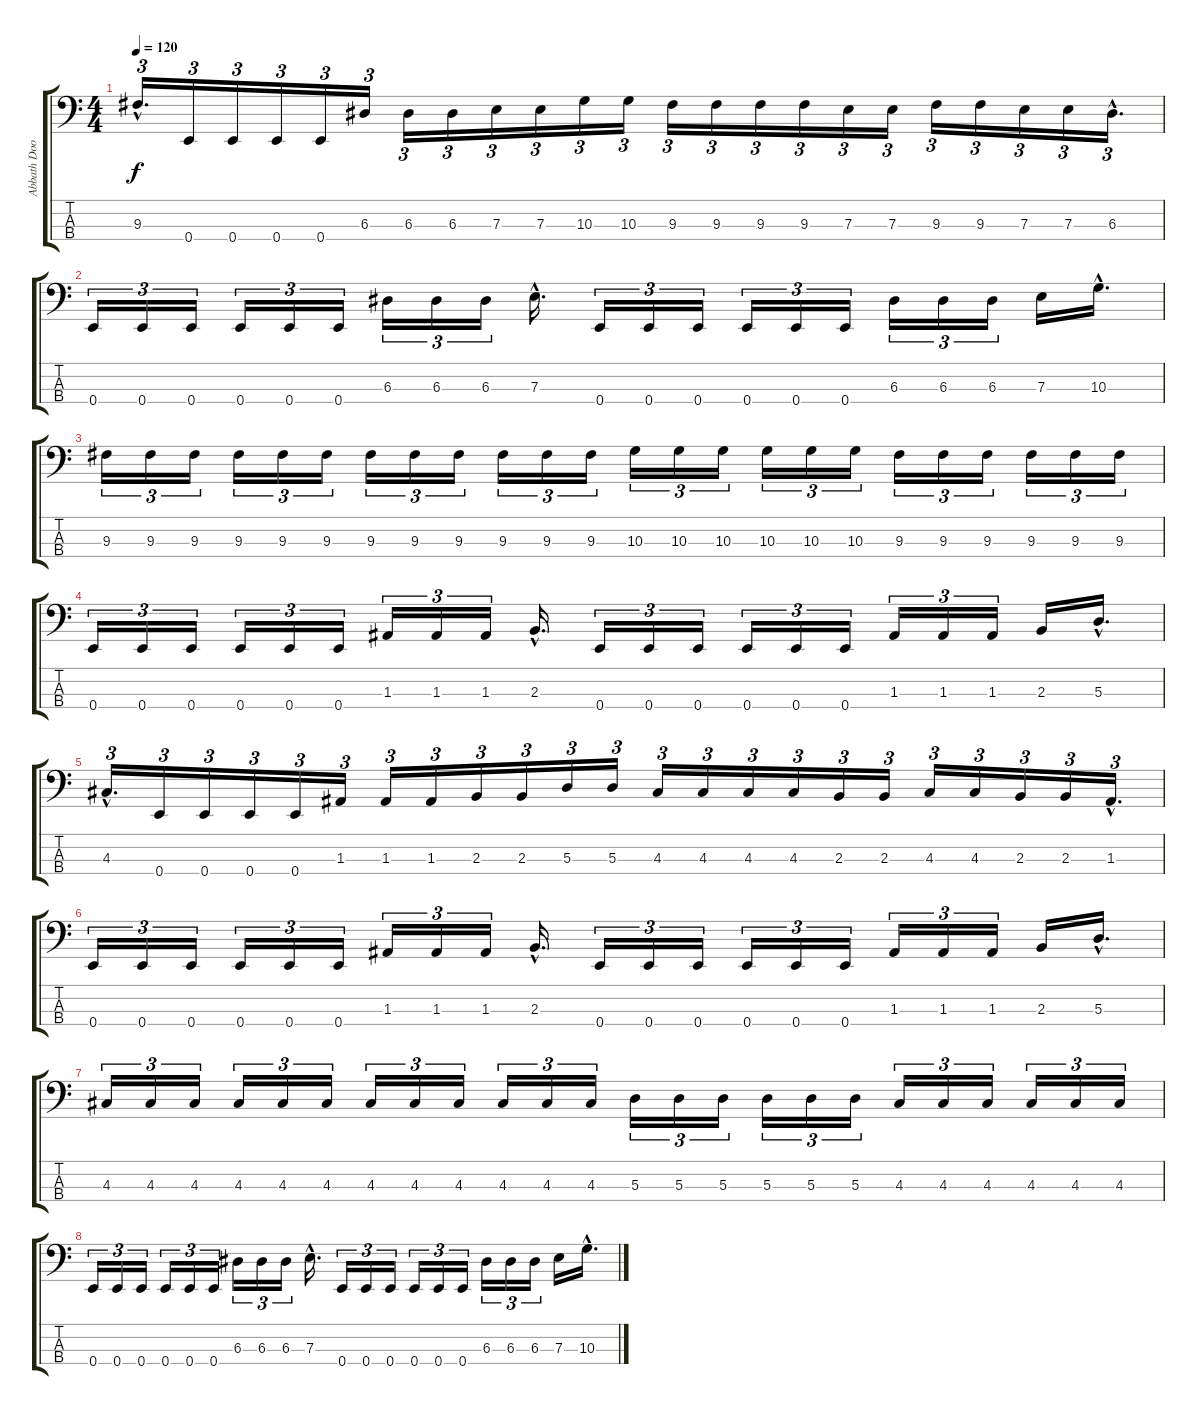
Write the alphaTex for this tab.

\track ("Abbath Doom Occulta" "Abbath Doo") {instrument electricbasspick}
\staff {score tabs}
\tuning (G2 D2 A1 E1) {hide}
\ts (4 4)
\tempo 120
\clef f4
\ks c
9.3{hac}.16{d tu (3 2) dy f} 0.4.16{tu (3 2)} 0.4.16{tu (3 2)} 0.4.16{tu (3 2)} 0.4.16{tu (3 2)} 6.3.16{tu (3 2)} 6.3.16{tu (3 2)} 6.3.16{tu (3 2)} 7.3.16{tu (3 2)} 7.3.16{tu (3 2)} 10.3.16{tu (3 2)} 10.3.16{tu (3 2)} 9.3.16{tu (3 2)} 9.3.16{tu (3 2)} 9.3.16{tu (3 2)} 9.3.16{tu (3 2)} 7.3.16{tu (3 2)} 7.3.16{tu (3 2)} 9.3.16{tu (3 2)} 9.3.16{tu (3 2)} 7.3.16{tu (3 2)} 7.3.16{tu (3 2)} 6.3{hac}.16{d tu (3 2)} |
0.4.16{tu (3 2)} 0.4.16{tu (3 2)} 0.4.16{tu (3 2)} 0.4.16{tu (3 2)} 0.4.16{tu (3 2)} 0.4.16{tu (3 2)} 6.3.16{tu (3 2)} 6.3.16{tu (3 2)} 6.3.16{tu (3 2)} 7.3{hac}.16{d} 0.4.16{tu (3 2)} 0.4.16{tu (3 2)} 0.4.16{tu (3 2)} 0.4.16{tu (3 2)} 0.4.16{tu (3 2)} 0.4.16{tu (3 2)} 6.3.16{tu (3 2)} 6.3.16{tu (3 2)} 6.3.16{tu (3 2)} 7.3.16 10.3{hac}.16{d} |
9.3.16{tu (3 2)} 9.3.16{tu (3 2)} 9.3.16{tu (3 2)} 9.3.16{tu (3 2)} 9.3.16{tu (3 2)} 9.3.16{tu (3 2)} 9.3.16{tu (3 2)} 9.3.16{tu (3 2)} 9.3.16{tu (3 2)} 9.3.16{tu (3 2)} 9.3.16{tu (3 2)} 9.3.16{tu (3 2)} 10.3.16{tu (3 2)} 10.3.16{tu (3 2)} 10.3.16{tu (3 2)} 10.3.16{tu (3 2)} 10.3.16{tu (3 2)} 10.3.16{tu (3 2)} 9.3.16{tu (3 2)} 9.3.16{tu (3 2)} 9.3.16{tu (3 2)} 9.3.16{tu (3 2)} 9.3.16{tu (3 2)} 9.3.16{tu (3 2)} |
0.4.16{tu (3 2)} 0.4.16{tu (3 2)} 0.4.16{tu (3 2)} 0.4.16{tu (3 2)} 0.4.16{tu (3 2)} 0.4.16{tu (3 2)} 1.3.16{tu (3 2)} 1.3.16{tu (3 2)} 1.3.16{tu (3 2)} 2.3{hac}.16{d} 0.4.16{tu (3 2)} 0.4.16{tu (3 2)} 0.4.16{tu (3 2)} 0.4.16{tu (3 2)} 0.4.16{tu (3 2)} 0.4.16{tu (3 2)} 1.3.16{tu (3 2)} 1.3.16{tu (3 2)} 1.3.16{tu (3 2)} 2.3.16 5.3{hac}.16{d} |
4.3{hac}.16{d tu (3 2)} 0.4.16{tu (3 2)} 0.4.16{tu (3 2)} 0.4.16{tu (3 2)} 0.4.16{tu (3 2)} 1.3.16{tu (3 2)} 1.3.16{tu (3 2)} 1.3.16{tu (3 2)} 2.3.16{tu (3 2)} 2.3.16{tu (3 2)} 5.3.16{tu (3 2)} 5.3.16{tu (3 2)} 4.3.16{tu (3 2)} 4.3.16{tu (3 2)} 4.3.16{tu (3 2)} 4.3.16{tu (3 2)} 2.3.16{tu (3 2)} 2.3.16{tu (3 2)} 4.3.16{tu (3 2)} 4.3.16{tu (3 2)} 2.3.16{tu (3 2)} 2.3.16{tu (3 2)} 1.3{hac}.16{d tu (3 2)} |
0.4.16{tu (3 2)} 0.4.16{tu (3 2)} 0.4.16{tu (3 2)} 0.4.16{tu (3 2)} 0.4.16{tu (3 2)} 0.4.16{tu (3 2)} 1.3.16{tu (3 2)} 1.3.16{tu (3 2)} 1.3.16{tu (3 2)} 2.3{hac}.16{d} 0.4.16{tu (3 2)} 0.4.16{tu (3 2)} 0.4.16{tu (3 2)} 0.4.16{tu (3 2)} 0.4.16{tu (3 2)} 0.4.16{tu (3 2)} 1.3.16{tu (3 2)} 1.3.16{tu (3 2)} 1.3.16{tu (3 2)} 2.3.16 5.3{hac}.16{d} |
4.3.16{tu (3 2)} 4.3.16{tu (3 2)} 4.3.16{tu (3 2)} 4.3.16{tu (3 2)} 4.3.16{tu (3 2)} 4.3.16{tu (3 2)} 4.3.16{tu (3 2)} 4.3.16{tu (3 2)} 4.3.16{tu (3 2)} 4.3.16{tu (3 2)} 4.3.16{tu (3 2)} 4.3.16{tu (3 2)} 5.3.16{tu (3 2)} 5.3.16{tu (3 2)} 5.3.16{tu (3 2)} 5.3.16{tu (3 2)} 5.3.16{tu (3 2)} 5.3.16{tu (3 2)} 4.3.16{tu (3 2)} 4.3.16{tu (3 2)} 4.3.16{tu (3 2)} 4.3.16{tu (3 2)} 4.3.16{tu (3 2)} 4.3.16{tu (3 2)} |
0.4.16{tu (3 2)} 0.4.16{tu (3 2)} 0.4.16{tu (3 2)} 0.4.16{tu (3 2)} 0.4.16{tu (3 2)} 0.4.16{tu (3 2)} 6.3.16{tu (3 2)} 6.3.16{tu (3 2)} 6.3.16{tu (3 2)} 7.3{hac}.16{d} 0.4.16{tu (3 2)} 0.4.16{tu (3 2)} 0.4.16{tu (3 2)} 0.4.16{tu (3 2)} 0.4.16{tu (3 2)} 0.4.16{tu (3 2)} 6.3.16{tu (3 2)} 6.3.16{tu (3 2)} 6.3.16{tu (3 2)} 7.3.16 10.3{hac}.16{d}
